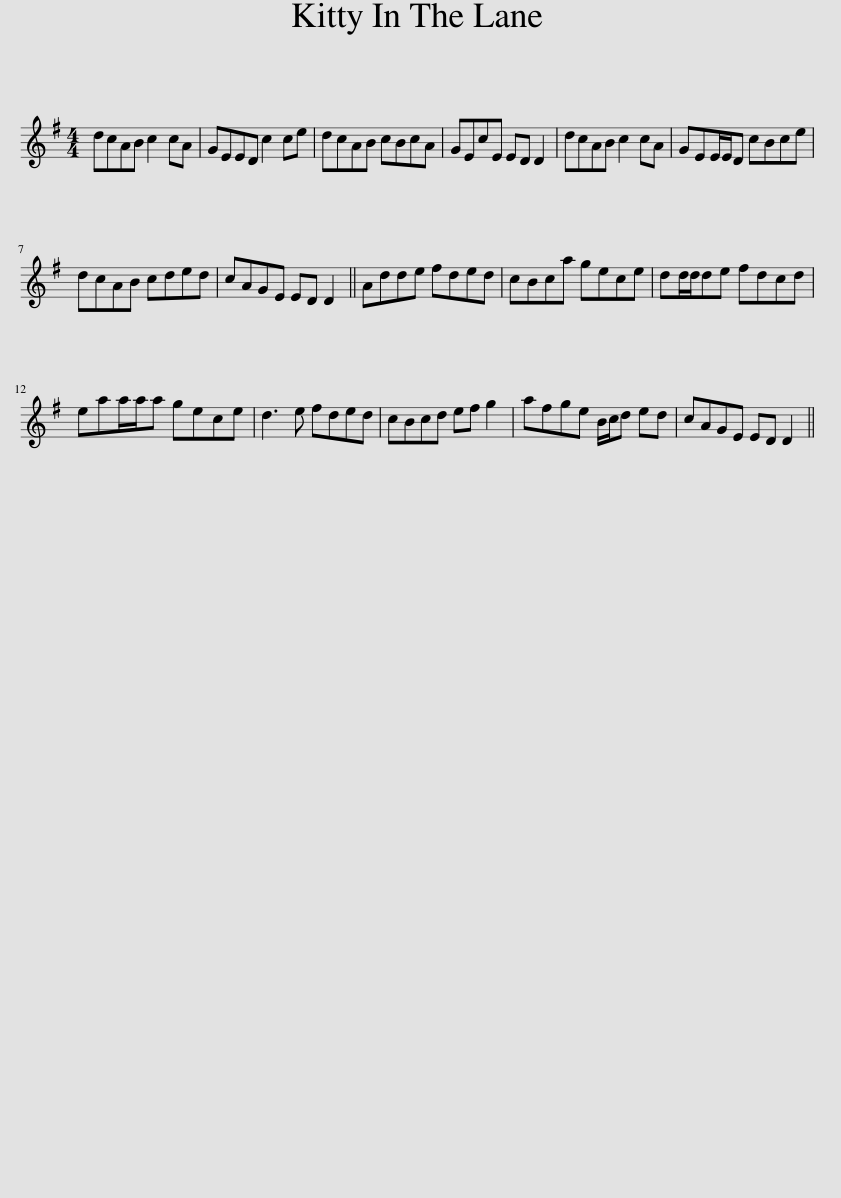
X:1
L:1/8
M:4/4
I:linebreak $
K:G
V:1 treble
V:1
 dcAB c2 cA | GEED c2 ce | dcAB cBcA | GEcE ED D2 | dcAB c2 cA | %5
 GEE/E/D cBce |$ dcAB cded | cAGE ED D2 || Adde fded | cBca gece | %10
 dd/d/de fdcd |$ eaa/a/a gece | d3 e fded | cBcd ef g2 | afge B/c/d ed | %15
 cAGE ED D2 || %16
